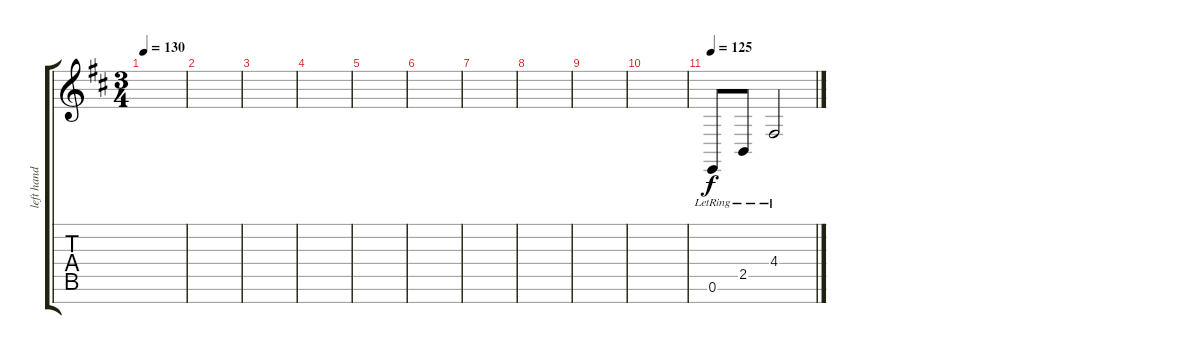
\track ("left hand (lower)" "left hand ") {instrument acousticgrandpiano}
\staff {score tabs}
\tuning (E4 B3 G3 D3 A2 E2 B1) {hide}
\ts (3 4)
\tempo 130
\clef g2
\ks d
|
|
|
|
|
|
|
|
|
|
\tempo 125
0.6{lr}.8 2.5{lr}.8 4.4{lr}.2
